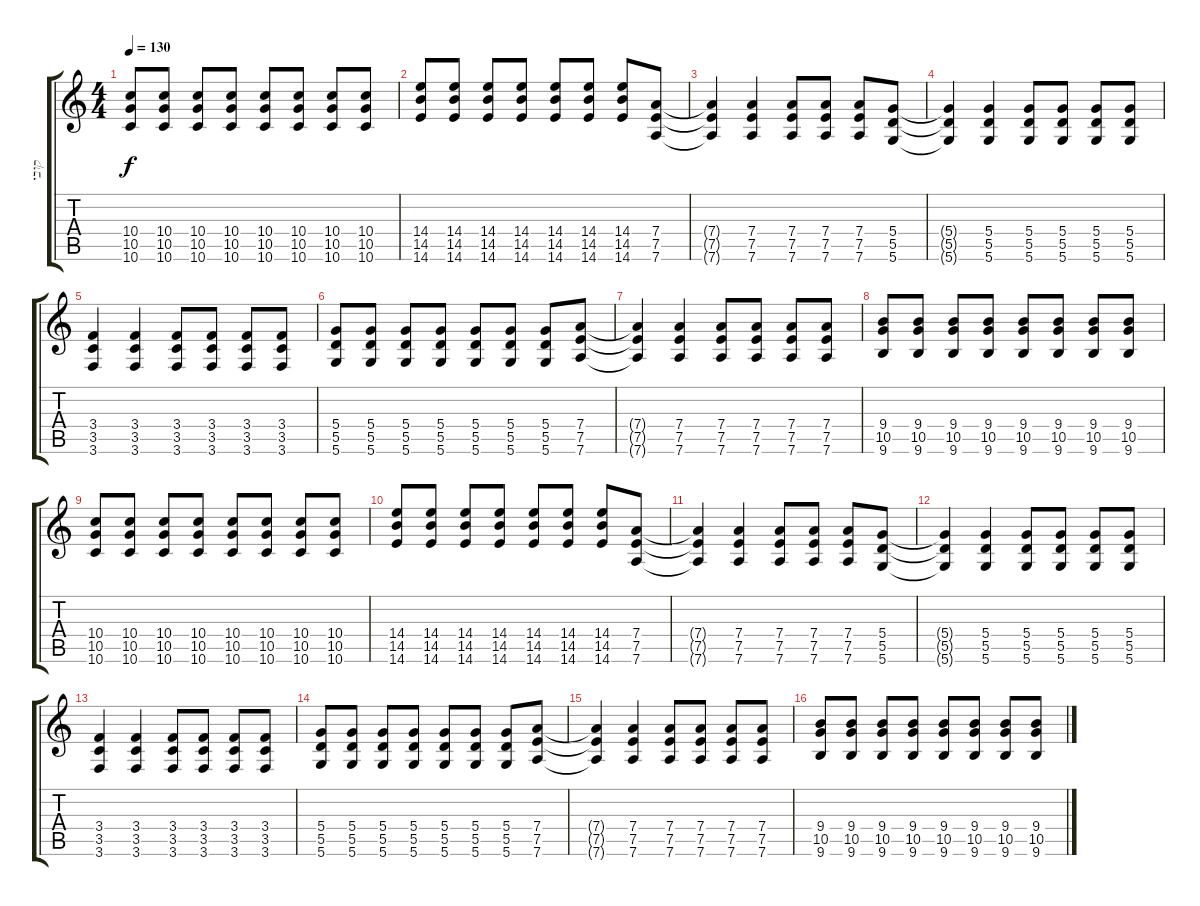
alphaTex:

\track ("קובי" "קובי") {instrument distortionguitar}
\staff {score tabs}
\tuning (E4 B3 G3 D3 A2 D2) {hide}
\ts (4 4)
\tempo 130
\clef g2
\ks c
(10.4 10.5 10.6).8{dy f} (10.4 10.5 10.6).8 (10.4 10.5 10.6).8 (10.4 10.5 10.6).8 (10.4 10.5 10.6).8 (10.4 10.5 10.6).8 (10.4 10.5 10.6).8 (10.4 10.5 10.6).8 |
(14.4 14.5 14.6).8 (14.4 14.5 14.6).8 (14.4 14.5 14.6).8 (14.4 14.5 14.6).8 (14.4 14.5 14.6).8 (14.4 14.5 14.6).8 (14.4 14.5 14.6).8 (7.4 7.5 7.6).8 |
(7.4{t} 7.5{t} 7.6{t}).4 (7.4 7.5 7.6).4 (7.4 7.5 7.6).8 (7.4 7.5 7.6).8 (7.4 7.5 7.6).8 (5.4 5.5 5.6).8 |
(5.4{t} 5.5{t} 5.6{t}).4 (5.4 5.5 5.6).4 (5.4 5.5 5.6).8 (5.4 5.5 5.6).8 (5.4 5.5 5.6).8 (5.4 5.5 5.6).8 |
(3.4 3.5 3.6).4 (3.4 3.5 3.6).4 (3.4 3.5 3.6).8 (3.4 3.5 3.6).8 (3.4 3.5 3.6).8 (3.4 3.5 3.6).8 |
(5.4 5.5 5.6).8 (5.4 5.5 5.6).8 (5.4 5.5 5.6).8 (5.4 5.5 5.6).8 (5.4 5.5 5.6).8 (5.4 5.5 5.6).8 (5.4 5.5 5.6).8 (7.4 7.5 7.6).8 |
(7.4{t} 7.5{t} 7.6{t}).4 (7.4 7.5 7.6).4 (7.4 7.5 7.6).8 (7.4 7.5 7.6).8 (7.4 7.5 7.6).8 (7.4 7.5 7.6).8 |
(9.4 10.5 9.6).8 (9.4 10.5 9.6).8 (9.4 10.5 9.6).8 (9.4 10.5 9.6).8 (9.4 10.5 9.6).8 (9.4 10.5 9.6).8 (9.4 10.5 9.6).8 (9.4 10.5 9.6).8 |
(10.4 10.5 10.6).8 (10.4 10.5 10.6).8 (10.4 10.5 10.6).8 (10.4 10.5 10.6).8 (10.4 10.5 10.6).8 (10.4 10.5 10.6).8 (10.4 10.5 10.6).8 (10.4 10.5 10.6).8 |
(14.4 14.5 14.6).8 (14.4 14.5 14.6).8 (14.4 14.5 14.6).8 (14.4 14.5 14.6).8 (14.4 14.5 14.6).8 (14.4 14.5 14.6).8 (14.4 14.5 14.6).8 (7.4 7.5 7.6).8 |
(7.4{t} 7.5{t} 7.6{t}).4 (7.4 7.5 7.6).4 (7.4 7.5 7.6).8 (7.4 7.5 7.6).8 (7.4 7.5 7.6).8 (5.4 5.5 5.6).8 |
(5.4{t} 5.5{t} 5.6{t}).4 (5.4 5.5 5.6).4 (5.4 5.5 5.6).8 (5.4 5.5 5.6).8 (5.4 5.5 5.6).8 (5.4 5.5 5.6).8 |
(3.4 3.5 3.6).4 (3.4 3.5 3.6).4 (3.4 3.5 3.6).8 (3.4 3.5 3.6).8 (3.4 3.5 3.6).8 (3.4 3.5 3.6).8 |
(5.4 5.5 5.6).8 (5.4 5.5 5.6).8 (5.4 5.5 5.6).8 (5.4 5.5 5.6).8 (5.4 5.5 5.6).8 (5.4 5.5 5.6).8 (5.4 5.5 5.6).8 (7.4 7.5 7.6).8 |
(7.4{t} 7.5{t} 7.6{t}).4 (7.4 7.5 7.6).4 (7.4 7.5 7.6).8 (7.4 7.5 7.6).8 (7.4 7.5 7.6).8 (7.4 7.5 7.6).8 |
(9.4 10.5 9.6).8 (9.4 10.5 9.6).8 (9.4 10.5 9.6).8 (9.4 10.5 9.6).8 (9.4 10.5 9.6).8 (9.4 10.5 9.6).8 (9.4 10.5 9.6).8 (9.4 10.5 9.6).8
